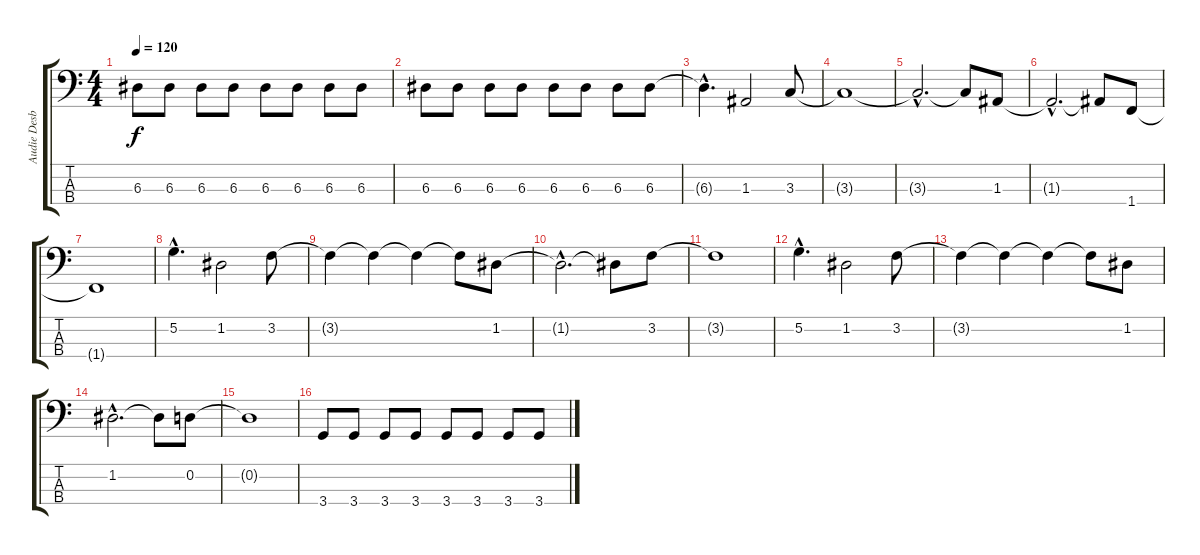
\track ("Audie Desbrow" "Audie Desb") {instrument electricbassfinger}
\staff {score tabs}
\tuning (G2 D2 A1 E1) {hide}
\ts (4 4)
\tempo 120
\clef f4
\ks c
6.3.8{dy f} 6.3.8 6.3.8 6.3.8 6.3.8 6.3.8 6.3.8 6.3.8 |
6.3.8 6.3.8 6.3.8 6.3.8 6.3.8 6.3.8 6.3.8 6.3.8 |
6.3{hac t}.4{d} 1.3.2 3.3.8 |
3.3{t}.1 |
3.3{hac t}.2{d} 3.3{t}.8 1.3.8 |
1.3{hac t}.2{d} 1.3{t}.8 1.4.8 |
1.4{t}.1 |
5.2{hac}.4{d} 1.2.2 3.2.8 |
3.2{t}.4 3.2{t}.4 3.2{t}.4 3.2{t}.8 1.2.8 |
1.2{hac t}.2{d} 1.2{t}.8 3.2.8 |
3.2{t}.1 |
5.2{hac}.4{d} 1.2.2 3.2.8 |
3.2{t}.4 3.2{t}.4 3.2{t}.4 3.2{t}.8 1.2.8 |
1.2{hac}.2{d} 1.2{t}.8 0.2.8 |
0.2{t}.1 |
3.4.8 3.4.8 3.4.8 3.4.8 3.4.8 3.4.8 3.4.8 3.4.8
